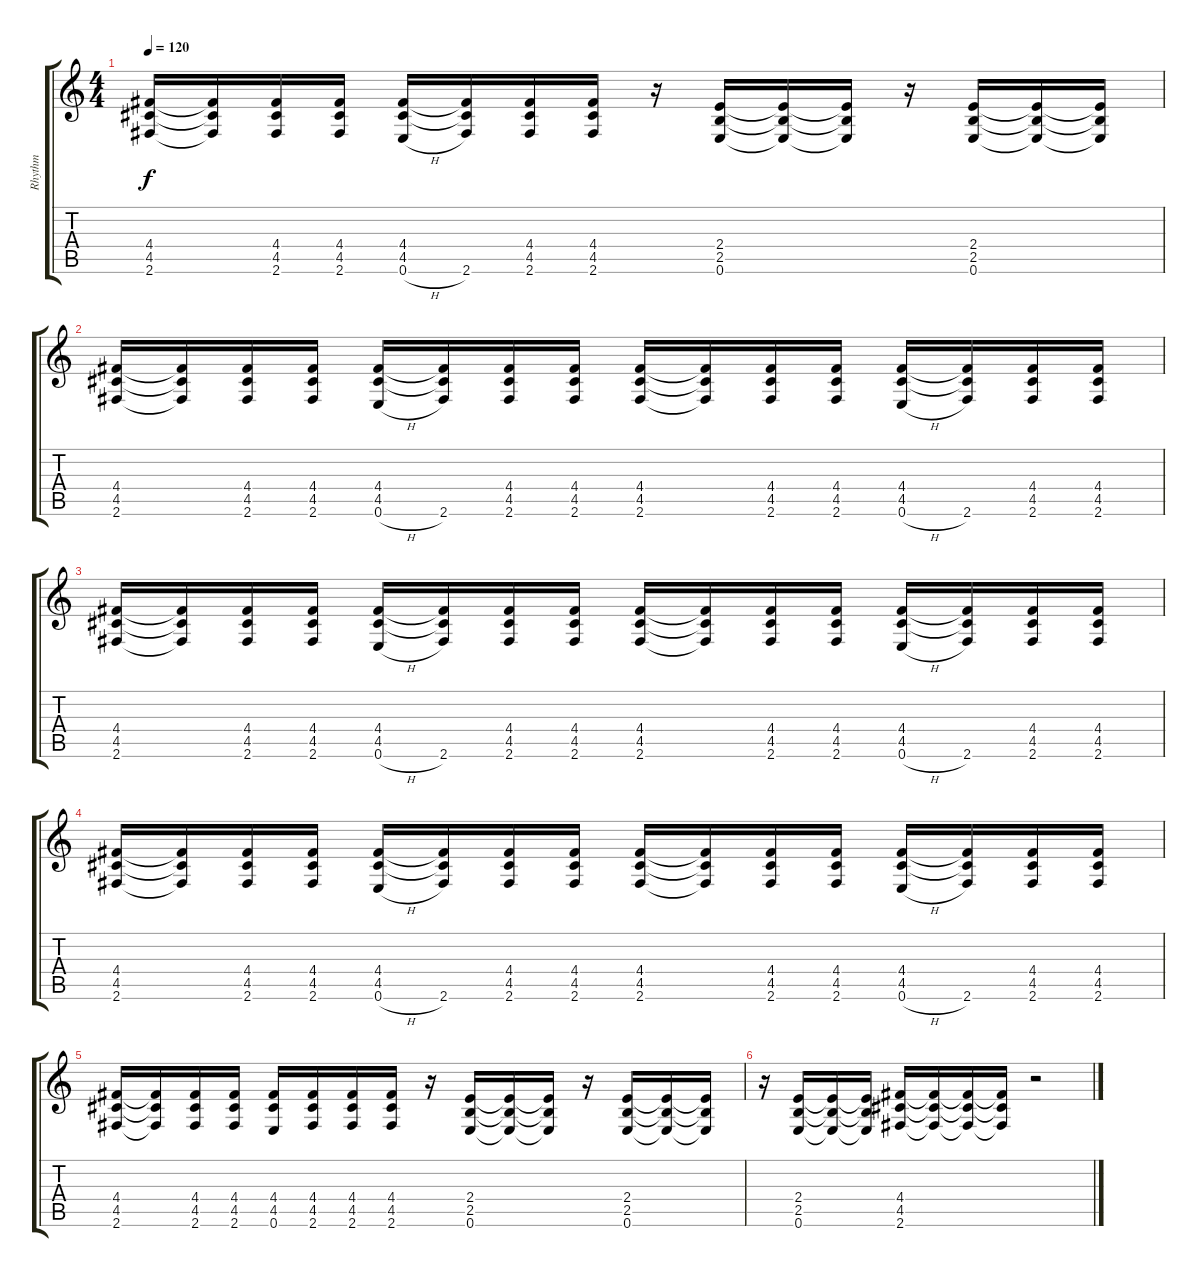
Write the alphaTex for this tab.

\track ("Rhythm" "Rhythm") {instrument distortionguitar}
\staff {score tabs}
\tuning (E4 B3 G3 D3 A2 E2) {hide}
\ts (4 4)
\tempo 120
\clef g2
\ks c
(4.4 4.5 2.6).16{dy f} (4.4{t} 4.5{t} 2.6{t}).16 (4.4 4.5 2.6).16 (4.4 4.5 2.6).16 (4.4 4.5 0.6{h}).16 (4.4{t} 4.5{t} 2.6).16 (4.4 4.5 2.6).16 (4.4 4.5 2.6).16 r.16 (2.4 2.5 0.6).16 (2.4{t} 2.5{t} 0.6{t}).16 (2.4{t} 2.5{t} 0.6{t}).16 r.16 (2.4 2.5 0.6).16 (2.4{t} 2.5{t} 0.6{t}).16 (2.4{t} 2.5{t} 0.6{t}).16 |
(4.4 4.5 2.6).16 (4.4{t} 4.5{t} 2.6{t}).16 (4.4 4.5 2.6).16 (4.4 4.5 2.6).16 (4.4 4.5 0.6{h}).16 (4.4{t} 4.5{t} 2.6).16 (4.4 4.5 2.6).16 (4.4 4.5 2.6).16 (4.4 4.5 2.6).16 (4.4{t} 4.5{t} 2.6{t}).16 (4.4 4.5 2.6).16 (4.4 4.5 2.6).16 (4.4 4.5 0.6{h}).16 (4.4{t} 4.5{t} 2.6).16 (4.4 4.5 2.6).16 (4.4 4.5 2.6).16 |
(4.4 4.5 2.6).16 (4.4{t} 4.5{t} 2.6{t}).16 (4.4 4.5 2.6).16 (4.4 4.5 2.6).16 (4.4 4.5 0.6{h}).16 (4.4{t} 4.5{t} 2.6).16 (4.4 4.5 2.6).16 (4.4 4.5 2.6).16 (4.4 4.5 2.6).16 (4.4{t} 4.5{t} 2.6{t}).16 (4.4 4.5 2.6).16 (4.4 4.5 2.6).16 (4.4 4.5 0.6{h}).16 (4.4{t} 4.5{t} 2.6).16 (4.4 4.5 2.6).16 (4.4 4.5 2.6).16 |
(4.4 4.5 2.6).16 (4.4{t} 4.5{t} 2.6{t}).16 (4.4 4.5 2.6).16 (4.4 4.5 2.6).16 (4.4 4.5 0.6{h}).16 (4.4{t} 4.5{t} 2.6).16 (4.4 4.5 2.6).16 (4.4 4.5 2.6).16 (4.4 4.5 2.6).16 (4.4{t} 4.5{t} 2.6{t}).16 (4.4 4.5 2.6).16 (4.4 4.5 2.6).16 (4.4 4.5 0.6{h}).16 (4.4{t} 4.5{t} 2.6).16 (4.4 4.5 2.6).16 (4.4 4.5 2.6).16 |
(4.4 4.5 2.6).16 (4.4{t} 4.5{t} 2.6{t}).16 (4.4 4.5 2.6).16 (4.4 4.5 2.6).16 (4.4 4.5 0.6).16 (4.4 4.5 2.6).16 (4.4 4.5 2.6).16 (4.4 4.5 2.6).16 r.16 (2.4 2.5 0.6).16 (2.4{t} 2.5{t} 0.6{t}).16 (2.4{t} 2.5{t} 0.6{t}).16 r.16 (2.4 2.5 0.6).16 (2.4{t} 2.5{t} 0.6{t}).16 (2.4{t} 2.5{t} 0.6{t}).16 |
r.16 (2.4 2.5 0.6).16 (2.4{t} 2.5{t} 0.6{t}).16 (2.4{t} 2.5{t} 0.6{t}).16 (4.4 4.5 2.6).16 (4.4{t} 4.5{t} 2.6{t}).16 (4.4{t} 4.5{t} 2.6{t}).16 (4.4{t} 4.5{t} 2.6{t}).16 r.2
